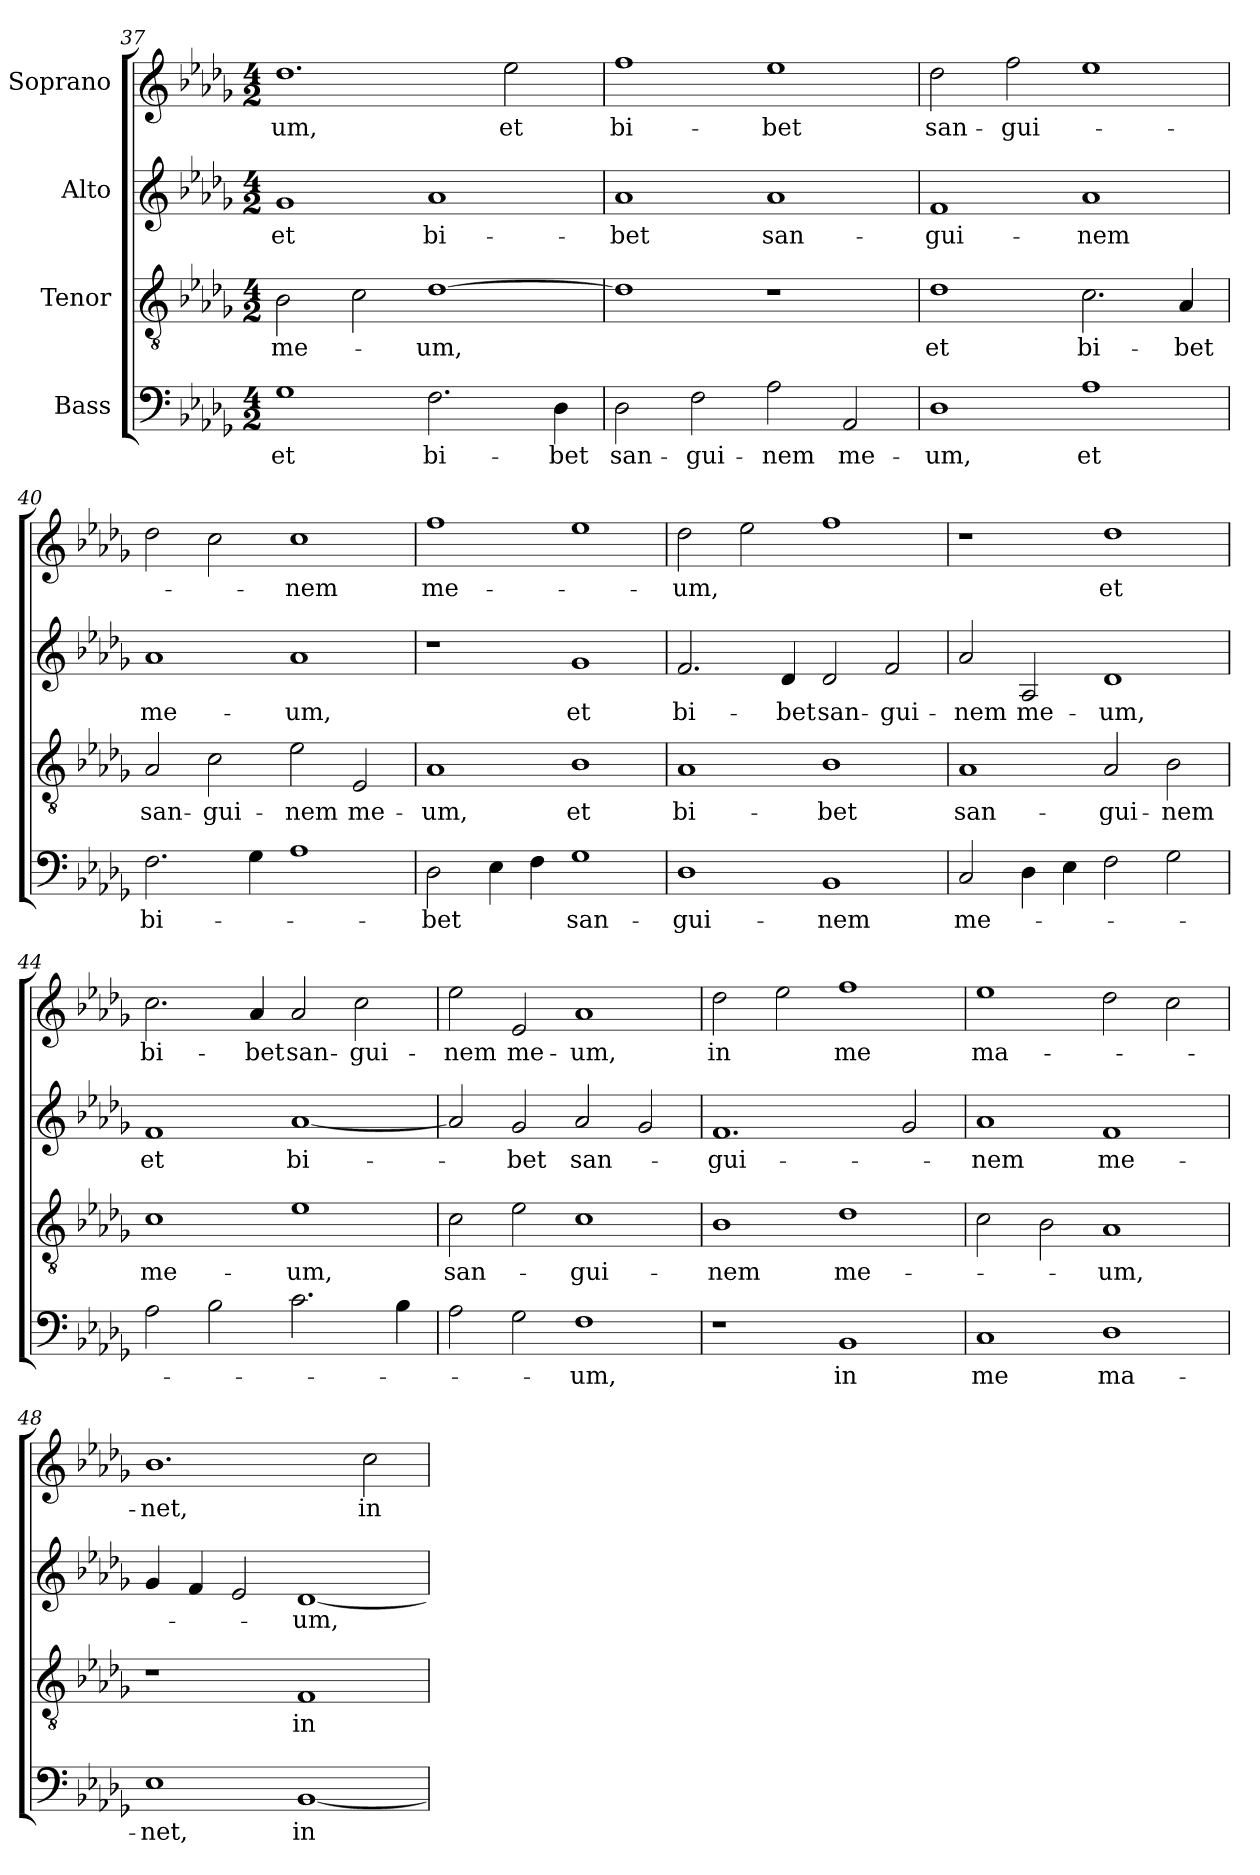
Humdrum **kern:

**kern	**text	**kern	**text	**kern	**text	**kern	**text
*part4	*part4	*part3	*part3	*part2	*part2	*part1	*part1
*staff4	*staff4	*staff3	*staff3	*staff2	*staff2	*staff1	*staff1
*I"Bass	*	*I"Tenor	*	*I"Alto	*	*I"Soprano	*
*clefF4	*	*clefGv2	*	*clefG2	*	*clefG2	*
*k[b-e-a-d-g-]	*	*k[b-e-a-d-g-]	*	*k[b-e-a-d-g-]	*	*k[b-e-a-d-g-]	*
*D-:	*	*D-:	*	*D-:	*	*D-:	*
*M4/2	*	*M4/2	*	*M4/2	*	*M4/2	*
=37	=37	=37	=37	=37	=37	=37	=37
!	!LO:LY:b	!	!LO:LY:b	!	!LO:LY:b	!	!LO:LY:b
1G-	et	2B-\	me-	1g-	et	1.dd-	-um,
.	.	2c\	.	.	.	.	.
!	!LO:LY:b	!	!LO:LY:b	!	!LO:LY:b	!	!
2.F\	bi-	[1d-	-um,	1a-	bi-	.	.
!	!	!	!	!	!	!	!LO:LY:b
.	.	.	.	.	.	2ee-\	et
!	!LO:LY:b	!	!	!	!	!	!
4D-\	-bet	.	.	.	.	.	.
=38	=38	=38	=38	=38	=38	=38	=38
!	!LO:LY:b	!	!	!	!LO:LY:b	!	!LO:LY:b
2D-\	san-	1d-]	.	1a-	-bet	1ff	bi-
!	!LO:LY:b	!	!	!	!	!	!
2F\	-gui-	.	.	.	.	.	.
!	!LO:LY:b	!	!	!	!LO:LY:b	!	!LO:LY:b
2A-\	-nem	1r	.	1a-	san-	1ee-	-bet
!	!LO:LY:b	!	!	!	!	!	!
2AA-/	me-	.	.	.	.	.	.
=39	=39	=39	=39	=39	=39	=39	=39
!	!LO:LY:b	!	!LO:LY:b	!	!LO:LY:b	!	!LO:LY:b
1D-	-um,	1d-	et	1f	-gui-	2dd-\	san-
!	!	!	!	!	!	!	!LO:LY:b
.	.	.	.	.	.	2ff\	-gui-
!	!LO:LY:b	!	!LO:LY:b	!	!LO:LY:b	!	!
1A-	et	2.c\	bi-	1a-	-nem	1ee-	.
!	!	!	!LO:LY:b	!	!	!	!
.	.	4A-/	-bet	.	.	.	.
!!LO:PB:g=z
=40	=40	=40	=40	=40	=40	=40	=40
!	!LO:LY:b	!	!LO:LY:b	!	!LO:LY:b	!	!
2.F\	bi-	2A-/	san-	1a-	me-	2dd-\	.
!	!	!	!LO:LY:b	!	!	!	!
.	.	2c\	-gui-	.	.	2cc\	.
4G-\	.	.	.	.	.	.	.
!	!	!	!LO:LY:b	!	!LO:LY:b	!	!LO:LY:b
1A-	.	2e-\	-nem	1a-	-um,	1cc	-nem
!	!	!	!LO:LY:b	!	!	!	!
.	.	2E-/	me-	.	.	.	.
=41	=41	=41	=41	=41	=41	=41	=41
!	!LO:LY:b	!	!LO:LY:b	!	!	!	!LO:LY:b
2D-\	-bet	1A-	-um,	1r	.	1ff	me-
4E-\	.	.	.	.	.	.	.
4F\	.	.	.	.	.	.	.
!	!LO:LY:b	!	!LO:LY:b	!	!LO:LY:b	!	!
1G-	san-	1B-	et	1g-	et	1ee-	.
=42	=42	=42	=42	=42	=42	=42	=42
!	!LO:LY:b	!	!LO:LY:b	!	!LO:LY:b	!	!LO:LY:b
1D-	-gui-	1A-	bi-	2.f/	bi-	2dd-\	-um,
.	.	.	.	.	.	2ee-\	.
!	!	!	!	!	!LO:LY:b	!	!
.	.	.	.	4d-/	-bet	.	.
!	!LO:LY:b	!	!LO:LY:b	!	!LO:LY:b	!	!
1BB-	-nem	1B-	-bet	2d-/	san-	1ff	.
!	!	!	!	!	!LO:LY:b	!	!
.	.	.	.	2f/	-gui-	.	.
=43	=43	=43	=43	=43	=43	=43	=43
!	!LO:LY:b	!	!LO:LY:b	!	!LO:LY:b	!	!
2C/	me-	1A-	san-	2a-/	-nem	1r	.
!	!	!	!	!	!LO:LY:b	!	!
4D-\	.	.	.	2A-/	me-	.	.
4E-\	.	.	.	.	.	.	.
!	!	!	!LO:LY:b	!	!LO:LY:b	!	!LO:LY:b
2F\	.	2A-/	-gui-	1d-	-um,	1dd-	et
!	!	!	!LO:LY:b	!	!	!	!
2G-\	.	2B-\	-nem	.	.	.	.
=44	=44	=44	=44	=44	=44	=44	=44
!	!	!	!LO:LY:b	!	!LO:LY:b	!	!LO:LY:b
2A-\	.	1c	me-	1f	et	2.cc\	bi-
2B-\	.	.	.	.	.	.	.
!	!	!	!	!	!	!	!LO:LY:b
.	.	.	.	.	.	4a-/	-bet
!	!	!	!LO:LY:b	!	!LO:LY:b	!	!LO:LY:b
2.c\	.	1e-	-um,	[1a-	bi-	2a-/	san-
!	!	!	!	!	!	!	!LO:LY:b
.	.	.	.	.	.	2cc\	-gui-
4B-\	.	.	.	.	.	.	.
=45	=45	=45	=45	=45	=45	=45	=45
!	!	!	!LO:LY:b	!	!	!	!LO:LY:b
2A-\	.	2c\	san-	2a-/]	.	2ee-\	-nem
!	!	!	!	!	!LO:LY:b	!	!LO:LY:b
2G-\	.	2e-\	.	2g-/	-bet	2e-/	me-
!	!LO:LY:b	!	!LO:LY:b	!	!LO:LY:b	!	!LO:LY:b
1F	-um,	1c	-gui-	2a-/	san-	1a-	-um,
.	.	.	.	2g-/	.	.	.
=46	=46	=46	=46	=46	=46	=46	=46
!	!	!	!LO:LY:b	!	!LO:LY:b	!	!LO:LY:b
1r	.	1B-	-nem	1.f	-gui-	2dd-\	in
.	.	.	.	.	.	2ee-\	.
!	!LO:LY:b	!	!LO:LY:b	!	!	!	!LO:LY:b
1BB-	in	1d-	me-	.	.	1ff	me
.	.	.	.	2g-/	.	.	.
!!LO:LB:g=z
=47	=47	=47	=47	=47	=47	=47	=47
!	!LO:LY:b	!	!	!	!LO:LY:b	!	!LO:LY:b
1C	me	2c\	.	1a-	-nem	1ee-	ma-
.	.	2B-\	.	.	.	.	.
!	!LO:LY:b	!	!LO:LY:b	!	!LO:LY:b	!	!
1D-	ma-	1A-	-um,	1f	me-	2dd-\	.
.	.	.	.	.	.	2cc\	.
=48	=48	=48	=48	=48	=48	=48	=48
!	!LO:LY:b	!	!	!	!	!	!LO:LY:b
1E-	-net,	1r	.	4g-/	.	1.b-	-net,
.	.	.	.	4f/	.	.	.
.	.	.	.	2e-/	.	.	.
!	!LO:LY:b	!	!LO:LY:b	!	!LO:LY:b	!	!
[1BB-	in	1F	in	[1d-	-um,	.	.
!	!	!	!	!	!	!	!LO:LY:b
.	.	.	.	.	.	2cc\	in
=	=	=	=	=	=	=	=
*-	*-	*-	*-	*-	*-	*-	*-
